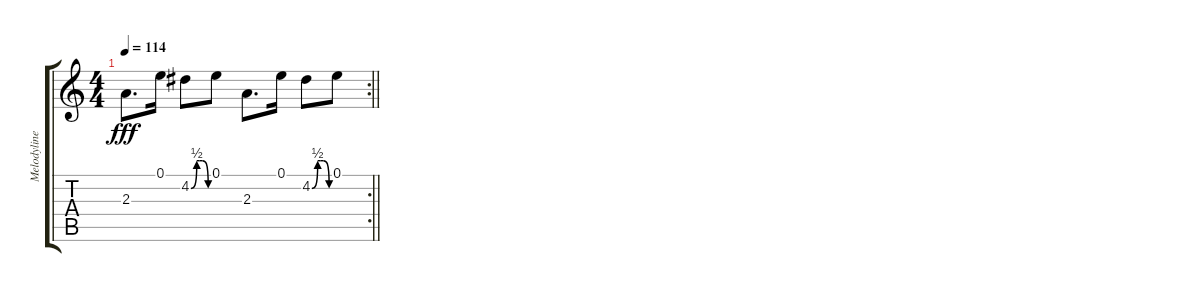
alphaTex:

\track ("Melodyline" "Melodyline") {instrument electricguitarclean}
\staff {score tabs}
\tuning (E4 B3 G3 D3 A2 E2) {hide}
\rc 2
\ts (4 4)
\tempo 114
\clef g2
\barLineRight lightlight
\ks c
2.3.8{d dy fff} 0.1.16 4.2{be (custom 0 0 20 2 30 2 40 2 60 0)}.8 0.1.8 2.3.8{d} 0.1.16 4.2{be (custom 0 0 20 2 30 2 40 2 60 0)}.8 0.1.8
